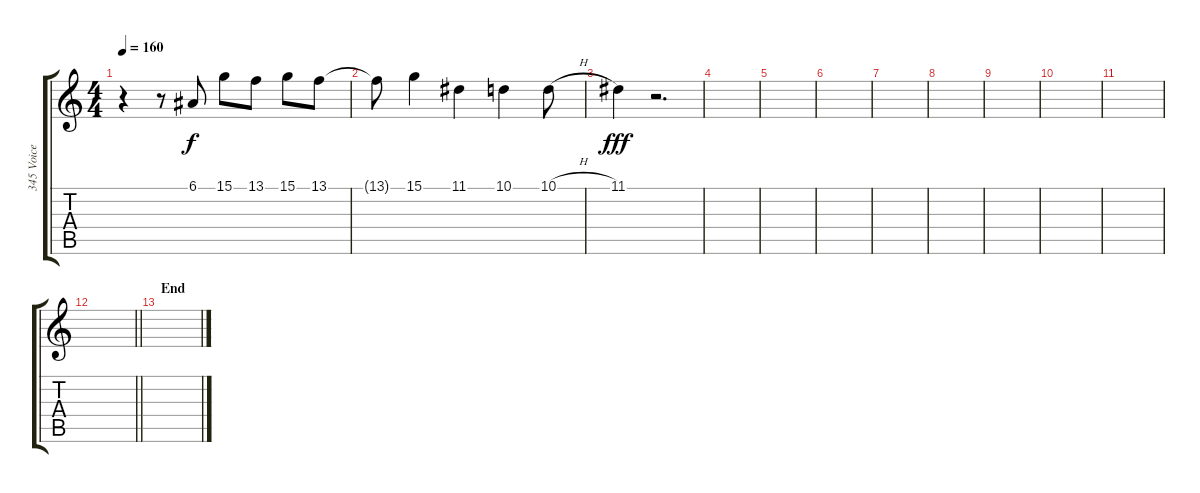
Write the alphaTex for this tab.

\track ("345 Voice" "345 Voice") {instrument pad7halo}
\staff {score tabs}
\tuning (E4 B3 G3 D3 A2 E2) {hide}
\ts (4 4)
\tempo 160
\clef g2
\ks c
r.4{dy fff} r.8 6.1.8{dy f} 15.1.8 13.1.8 15.1.8 13.1.8 |
13.1{t}.8 15.1.4 11.1.4 10.1.4 10.1{h}.8 |
11.1.4{dy fff} r.2{d} |
|
|
|
|
|
|
|
|
\barLineRight lightlight
|
\section ("" "End")
